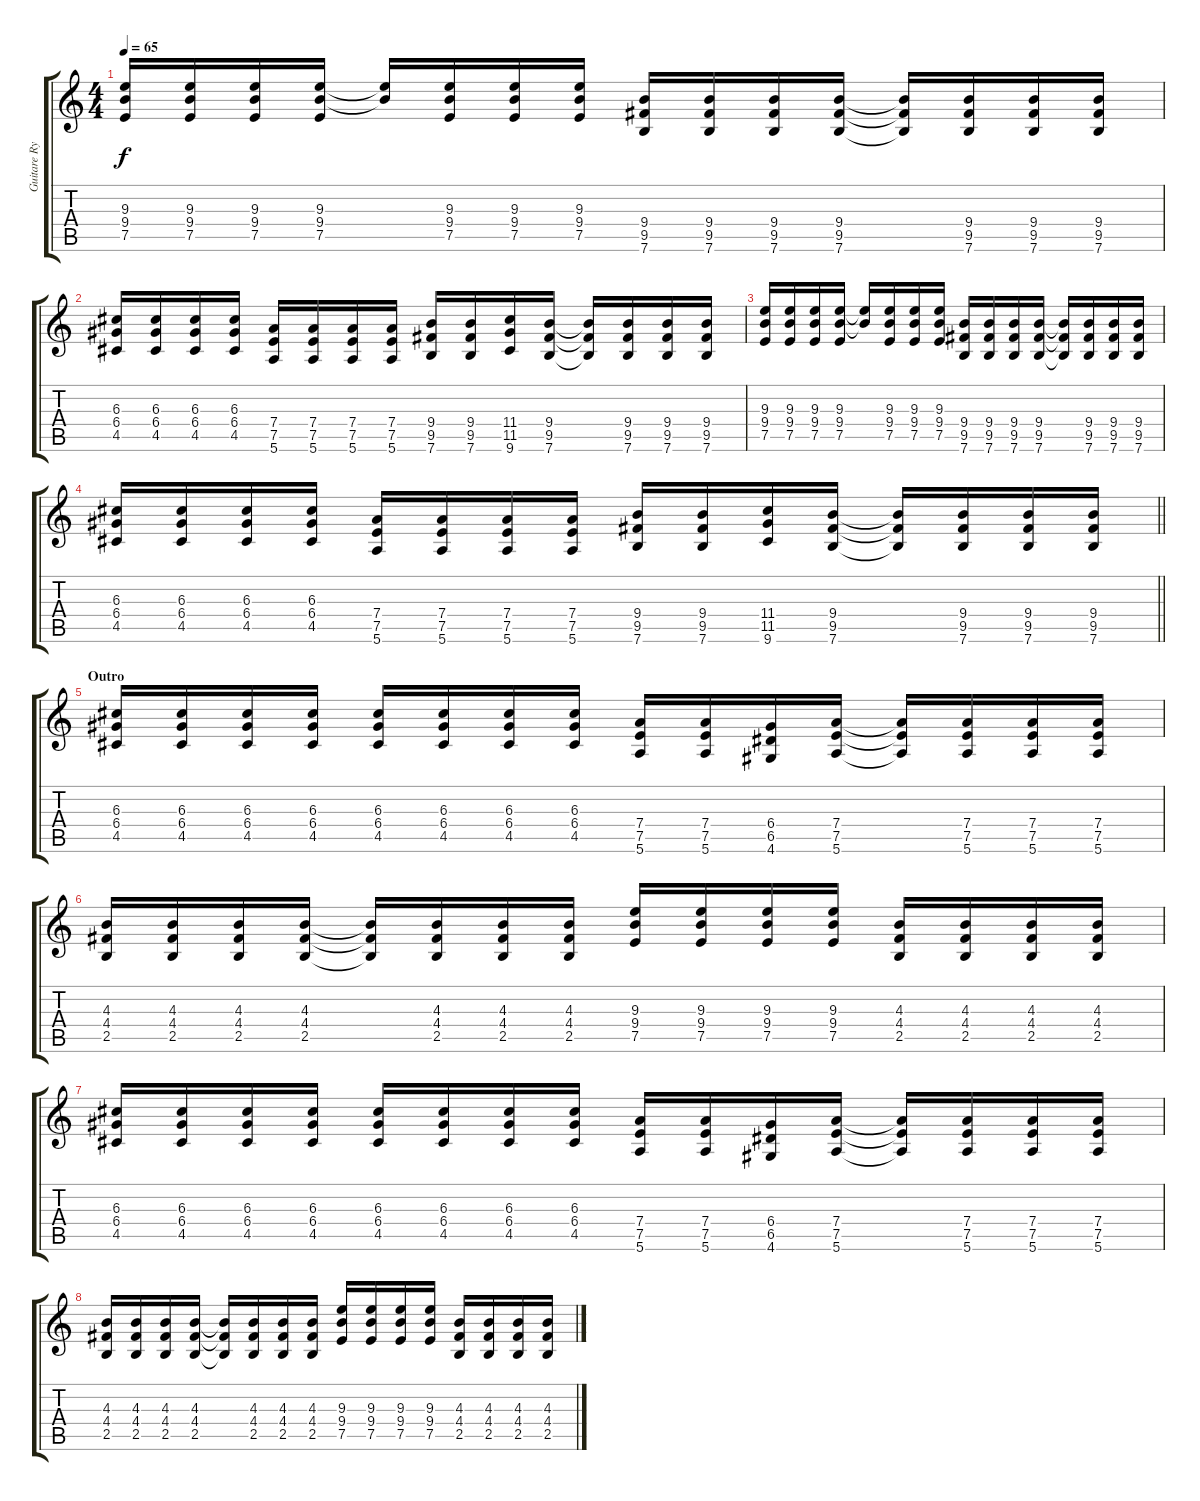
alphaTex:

\track ("Guitare Rythmique 2" "Guitare Ry") {instrument distortionguitar}
\staff {score tabs}
\tuning (E4 B3 G3 D3 A2 E2) {hide}
\ts (4 4)
\tempo 65
\clef g2
\ks c
(9.3 9.4 7.5).16{dy f} (9.3 9.4 7.5).16 (9.3 9.4 7.5).16 (9.3 9.4 7.5).16 (9.3{t} 9.4{t}).16 (9.3 9.4 7.5).16 (9.3 9.4 7.5).16 (9.3 9.4 7.5).16 (9.4 9.5 7.6).16 (9.4 9.5 7.6).16 (9.4 9.5 7.6).16 (9.4 9.5 7.6).16 (9.4{t} 9.5{t} 7.6{t}).16 (9.4 9.5 7.6).16 (9.4 9.5 7.6).16 (9.4 9.5 7.6).16 |
(6.3 6.4 4.5).16 (6.3 6.4 4.5).16 (6.3 6.4 4.5).16 (6.3 6.4 4.5).16 (7.4 7.5 5.6).16 (7.4 7.5 5.6).16 (7.4 7.5 5.6).16 (7.4 7.5 5.6).16 (9.4 9.5 7.6).16 (9.4 9.5 7.6).16 (11.4 11.5 9.6).16 (9.4 9.5 7.6).16 (9.4{t} 9.5{t} 7.6{t}).16 (9.4 9.5 7.6).16 (9.4 9.5 7.6).16 (9.4 9.5 7.6).16 |
(9.3 9.4 7.5).16 (9.3 9.4 7.5).16 (9.3 9.4 7.5).16 (9.3 9.4 7.5).16 (9.3{t} 9.4{t}).16 (9.3 9.4 7.5).16 (9.3 9.4 7.5).16 (9.3 9.4 7.5).16 (9.4 9.5 7.6).16 (9.4 9.5 7.6).16 (9.4 9.5 7.6).16 (9.4 9.5 7.6).16 (9.4{t} 9.5{t} 7.6{t}).16 (9.4 9.5 7.6).16 (9.4 9.5 7.6).16 (9.4 9.5 7.6).16 |
\barLineRight lightlight
(6.3 6.4 4.5).16 (6.3 6.4 4.5).16 (6.3 6.4 4.5).16 (6.3 6.4 4.5).16 (7.4 7.5 5.6).16 (7.4 7.5 5.6).16 (7.4 7.5 5.6).16 (7.4 7.5 5.6).16 (9.4 9.5 7.6).16 (9.4 9.5 7.6).16 (11.4 11.5 9.6).16 (9.4 9.5 7.6).16 (9.4{t} 9.5{t} 7.6{t}).16 (9.4 9.5 7.6).16 (9.4 9.5 7.6).16 (9.4 9.5 7.6).16 |
\section ("" "Outro")
(6.3 6.4 4.5).16 (6.3 6.4 4.5).16 (6.3 6.4 4.5).16 (6.3 6.4 4.5).16 (6.3 6.4 4.5).16 (6.3 6.4 4.5).16 (6.3 6.4 4.5).16 (6.3 6.4 4.5).16 (7.4 7.5 5.6).16 (7.4 7.5 5.6).16 (6.4 6.5 4.6).16 (7.4 7.5 5.6).16 (7.4{t} 7.5{t} 5.6{t}).16 (7.4 7.5 5.6).16 (7.4 7.5 5.6).16 (7.4 7.5 5.6).16 |
(4.3 4.4 2.5).16 (4.3 4.4 2.5).16 (4.3 4.4 2.5).16 (4.3 4.4 2.5).16 (4.3{t} 4.4{t} 2.5{t}).16 (4.3 4.4 2.5).16 (4.3 4.4 2.5).16 (4.3 4.4 2.5).16 (9.3 9.4 7.5).16 (9.3 9.4 7.5).16 (9.3 9.4 7.5).16 (9.3 9.4 7.5).16 (4.3 4.4 2.5).16 (4.3 4.4 2.5).16 (4.3 4.4 2.5).16 (4.3 4.4 2.5).16 |
(6.3 6.4 4.5).16{volume 7} (6.3 6.4 4.5).16 (6.3 6.4 4.5).16 (6.3 6.4 4.5).16 (6.3 6.4 4.5).16 (6.3 6.4 4.5).16 (6.3 6.4 4.5).16 (6.3 6.4 4.5).16 (7.4 7.5 5.6).16 (7.4 7.5 5.6).16 (6.4 6.5 4.6).16 (7.4 7.5 5.6).16 (7.4{t} 7.5{t} 5.6{t}).16 (7.4 7.5 5.6).16 (7.4 7.5 5.6).16 (7.4 7.5 5.6).16 |
(4.3 4.4 2.5).16{volume 6} (4.3 4.4 2.5).16 (4.3 4.4 2.5).16 (4.3 4.4 2.5).16 (4.3{t} 4.4{t} 2.5{t}).16 (4.3 4.4 2.5).16 (4.3 4.4 2.5).16 (4.3 4.4 2.5).16 (9.3 9.4 7.5).16 (9.3 9.4 7.5).16 (9.3 9.4 7.5).16 (9.3 9.4 7.5).16 (4.3 4.4 2.5).16 (4.3 4.4 2.5).16 (4.3 4.4 2.5).16 (4.3 4.4 2.5).16
